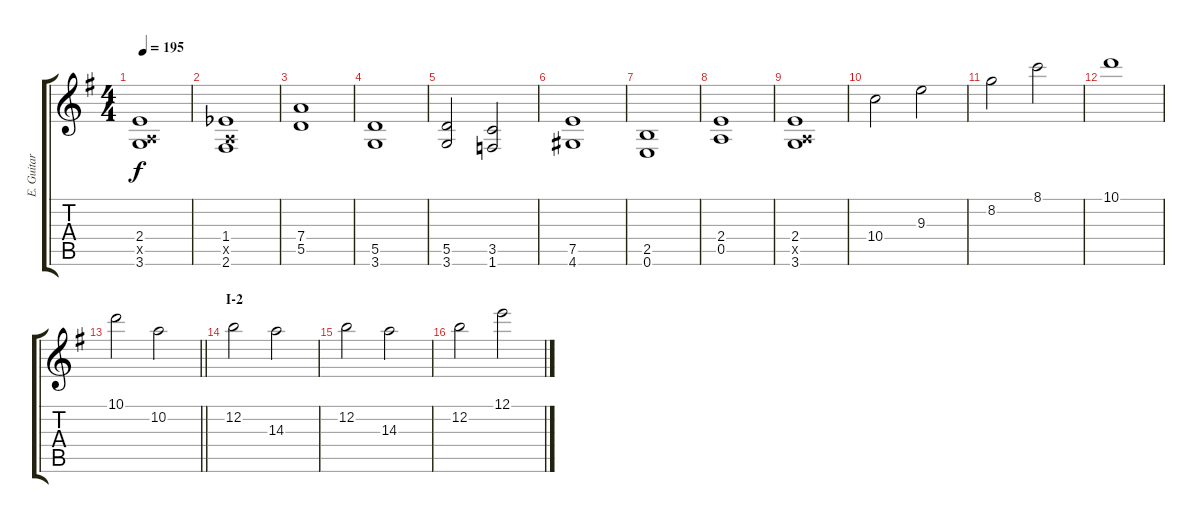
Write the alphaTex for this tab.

\track ("E. Guitar II" "E. Guitar ") {instrument overdrivenguitar}
\staff {score tabs}
\tuning (E4 B3 G3 D3 A2 E2) {hide}
\ts (4 4)
\tempo 195
\clef g2
\ks g
(2.4 0.5{x} 3.6).1{dy f} |
(1.4{acc b} 0.5{x} 2.6).1 |
(7.4 5.5).1 |
(5.5 3.6).1 |
(5.5 3.6).2 (3.5 1.6).2 |
(7.5 4.6).1 |
(2.5 0.6).1 |
(2.4 0.5).1 |
(2.4 0.5{x} 3.6).1 |
10.4.2 9.3.2 |
8.2.2 8.1.2 |
10.1.1 |
\barLineRight lightlight
10.1.2 10.2.2 |
\section ("" "I-2")
12.2.2 14.3.2 |
12.2.2 14.3.2 |
12.2.2 12.1.2
